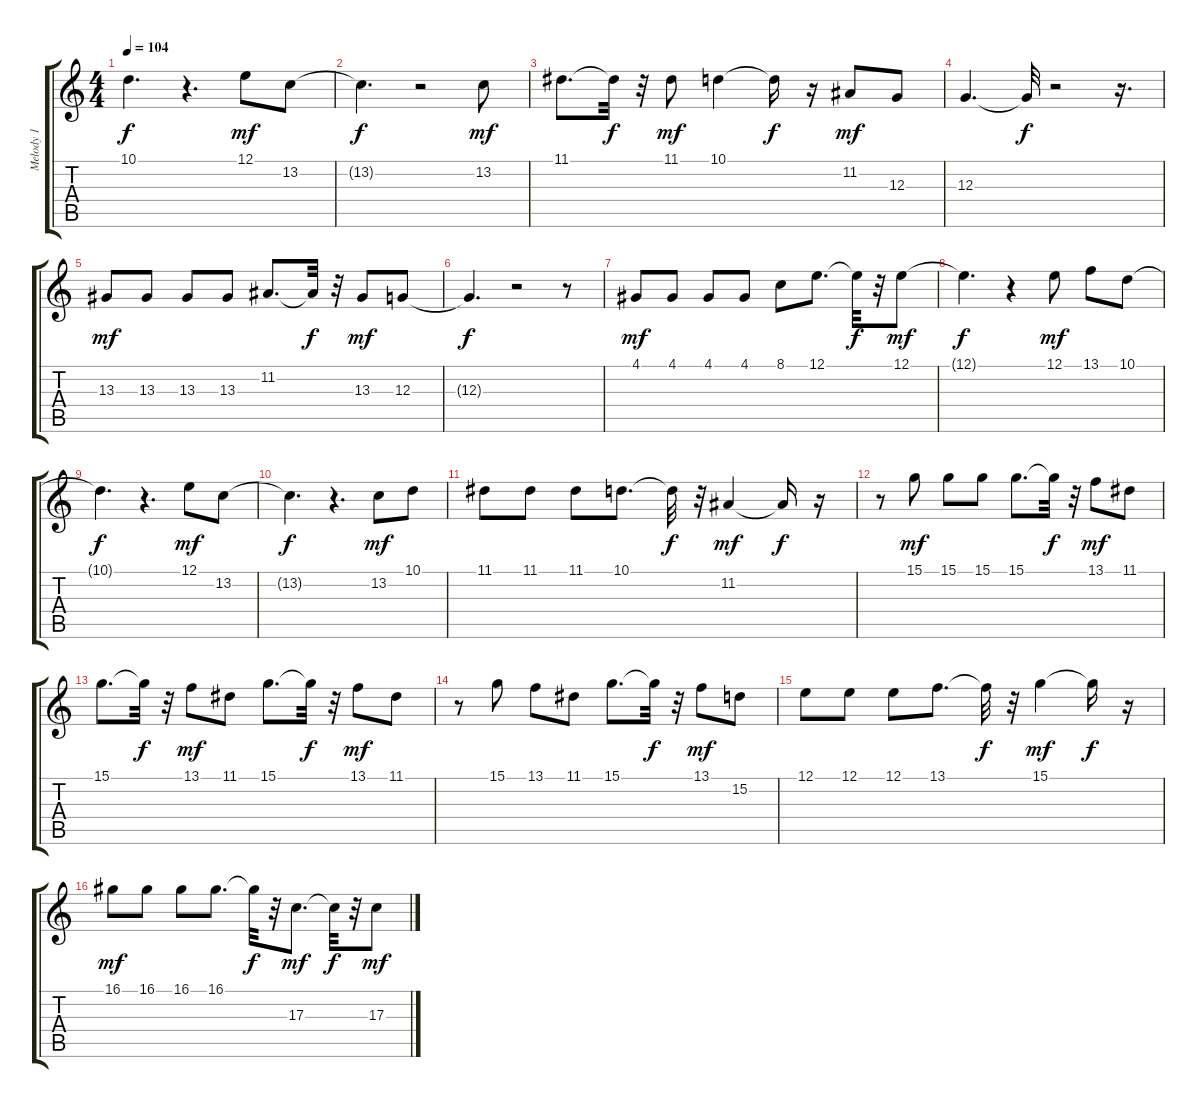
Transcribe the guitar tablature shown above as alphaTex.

\track ("Melody 1" "Melody 1") {instrument synthstrings1}
\staff {score tabs}
\tuning (E4 B3 G3 D3 A2 E2) {hide}
\ts (4 4)
\tempo 104
\clef g2
\ks c
10.1{t}.4{d dy f} r.4{d} 12.1.8{dy mf} 13.2.8 |
13.2{t}.4{d dy f} r.2 13.2.8{dy mf} |
11.1.8{d} 11.1{t}.32{dy f} r.32 11.1.8{dy mf} 10.1.4 10.1{t}.16{dy f} r.16 11.2.8{dy mf} 12.3.8 |
12.3.4{d} 12.3{t}.32{dy f} r.2 r.16{d} |
13.3.8{dy mf} 13.3.8 13.3.8 13.3.8 11.2.8{d} 11.2{t}.32{dy f} r.32 13.3.8{dy mf} 12.3.8 |
12.3{t}.4{d dy f} r.2 r.8 |
4.1.8{dy mf} 4.1.8 4.1.8 4.1.8 8.1.8 12.1.8{d} 12.1{t}.32{dy f} r.32 12.1.8{dy mf} |
12.1{t}.4{d dy f} r.4 12.1.8{dy mf} 13.1.8 10.1.8 |
10.1{t}.4{d dy f} r.4{d} 12.1.8{dy mf} 13.2.8 |
13.2{t}.4{d dy f} r.4{d} 13.2.8{dy mf} 10.1.8 |
11.1.8 11.1.8 11.1.8 10.1.8{d} 10.1{t}.32{dy f} r.32 11.2.4{dy mf} 11.2{t}.16{dy f} r.16 |
r.8 15.1.8{dy mf} 15.1.8 15.1.8 15.1.8{d} 15.1{t}.32{dy f} r.32 13.1.8{dy mf} 11.1.8 |
15.1.8{d} 15.1{t}.32{dy f} r.32 13.1.8{dy mf} 11.1.8 15.1.8{d} 15.1{t}.32{dy f} r.32 13.1.8{dy mf} 11.1.8 |
r.8 15.1.8 13.1.8 11.1.8 15.1.8{d} 15.1{t}.32{dy f} r.32 13.1.8{dy mf} 15.2.8 |
12.1.8 12.1.8 12.1.8 13.1.8{d} 13.1{t}.32{dy f} r.32 15.1.4{dy mf} 15.1{t}.16{dy f} r.16 |
16.1.8{dy mf} 16.1.8 16.1.8 16.1.8{d} 16.1{t}.32{dy f} r.32 17.3.8{d dy mf} 17.3{t}.32{dy f} r.32 17.3.8{dy mf}
